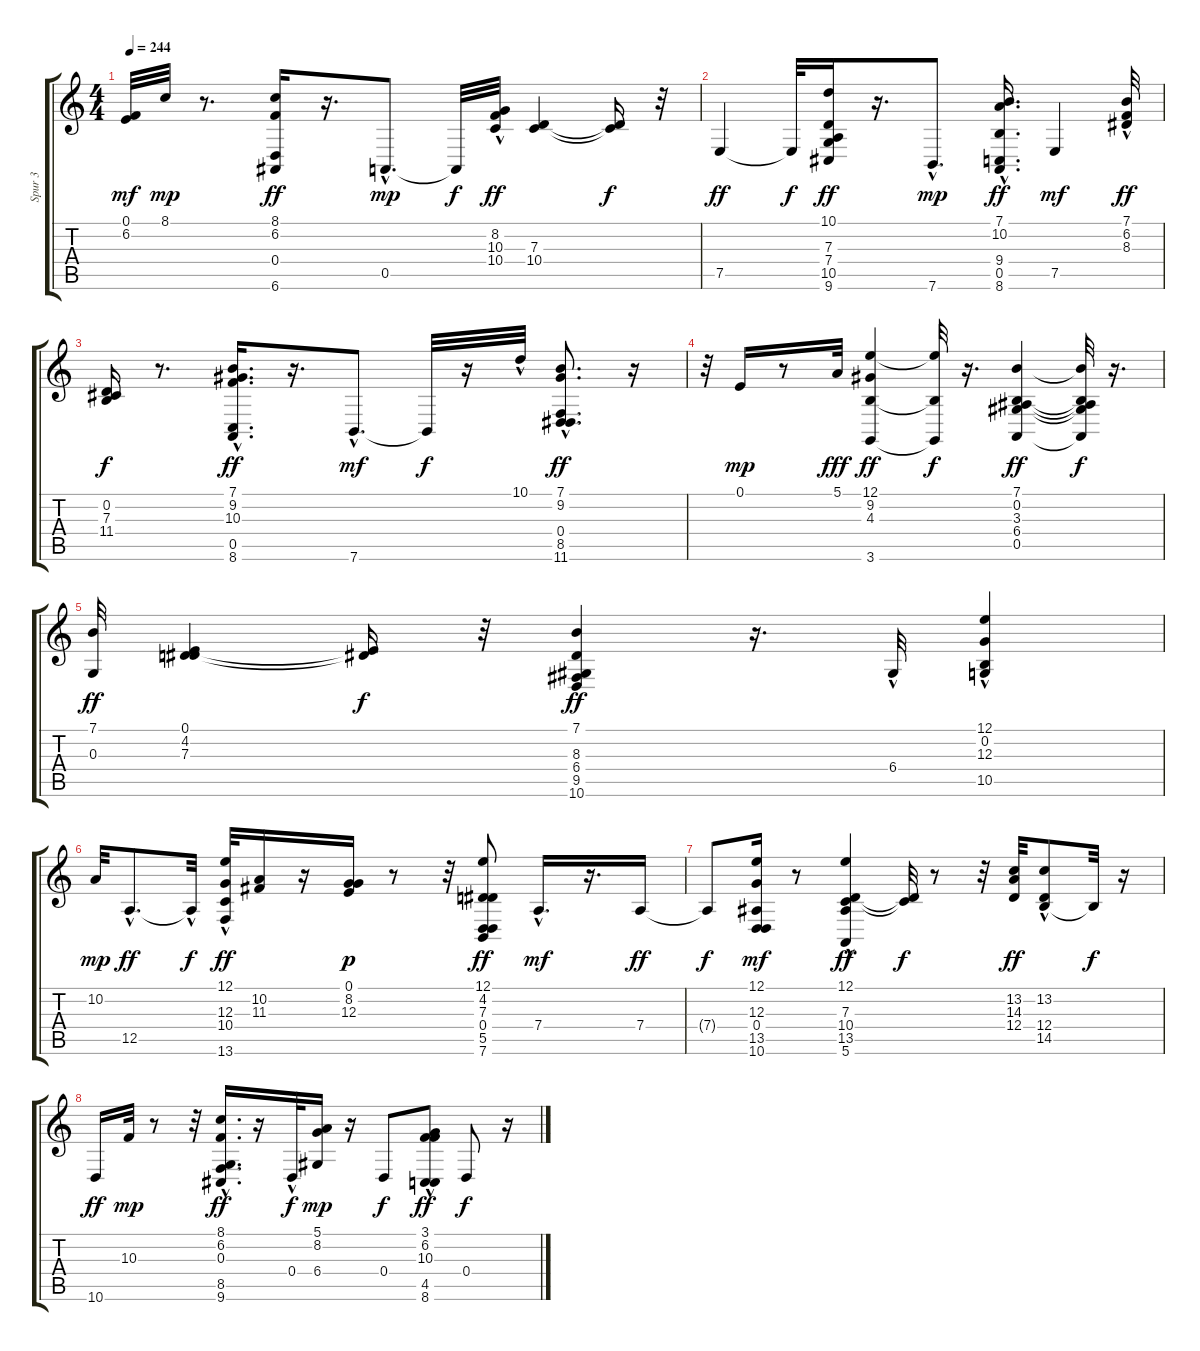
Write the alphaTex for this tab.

\track ("Spur 3" "Spur 3") {instrument acousticgrandpiano}
\staff {score tabs}
\tuning (E4 B3 G3 D3 A2 E2) {hide}
\ts (4 4)
\tempo 244
\clef g2
\ks c
(0.1 6.2).32{dy mf} 8.1.32{dy mp} r.8{d} (8.1 6.2 0.4 6.6).16{dy ff} r.16{d} 0.5{hac}.8{d dy mp} 0.5{t}.32{dy f} (8.2{hac} 10.3{hac} 10.4{hac}).32{dy ff} (7.3 10.4).4 (7.3{t} 10.4{t}).16{dy f} r.32 |
7.5.4{dy ff} 7.5{t}.32{dy f} (10.1 7.3 7.4 10.5 9.6).16{dy ff} r.16{d} 7.6{hac}.8{d dy mp} (7.1{hac} 10.2{hac} 9.4{hac} 0.5{hac} 8.6{hac}).16{d dy ff} 7.5.4{dy mf} (7.1{hac} 6.2 8.3{hac}).32{dy ff} |
(0.2 7.3 11.4).16{dy f} r.8{d} (7.1{hac} 9.2 10.3 0.5 8.6).16{d dy ff} r.16{d} 7.6{hac}.8{d dy mf} 7.6{t}.32{dy f} r.16 10.1{hac}.32 (7.1{hac} 9.2{hac} 0.4{hac} 8.5{hac} 11.6).8{d dy ff} r.16 |
r.32 0.1.16{dy mp} r.8 5.1.32{dy fff} (12.1 9.2 4.3 3.6).4{dy ff} (12.1{t} 4.3{t} 3.6{t}).32{dy f} r.16{d} (7.1 0.2 3.3 6.4 0.5).4{dy ff} (7.1{t} 0.2{t} 3.3{t} 6.4{t} 0.5{t}).32{dy f} r.16{d} |
(7.1 0.3).32{dy ff} (0.1 4.2 7.3).4 (0.1{t} 4.2{t}).16{dy f} r.32 (7.1 8.3 6.4 9.5 10.6).4{dy ff} r.16{d} 6.4{hac}.32 (12.1 0.2{hac} 12.3 10.5).4 |
10.2.32{dy mp} 12.5{hac}.8{d dy ff} 12.5{hac t}.32{dy f} (12.1 12.3{hac} 10.4{hac} 13.6).32{dy ff} (10.2 11.3).16 r.16 (0.1 8.2 12.3).16{dy p} r.8 r.32 (12.1 4.2 7.3 0.4 5.5 7.6).8{dy ff} 7.4{hac}.16{d dy mf} r.16{d} 7.4.16{dy ff} |
7.4{t}.8{dy f} (12.1 12.3 0.4 13.5 10.6).16{dy mf} r.8 (12.1 7.3 10.4 13.5{hac} 5.6).4{dy ff} (7.3{t} 10.4{t}).32{dy f} r.8 r.32 (13.2 14.3 12.4).32{dy ff} (13.2{hac} 12.4 14.5).8 14.5{t}.32{dy f} r.16 |
10.6.16{dy ff} 10.3.32{dy mp} r.8 r.32 (8.1{hac} 6.2 0.3 8.5 9.6).16{d dy ff} r.16 0.4{hac}.32{dy f} (5.1 8.2 6.4).16{dy mp} r.16 0.4.8{dy f} (3.1 6.2 10.3 4.5 8.6{hac}).8{dy ff} 0.4.8{dy f} r.16
